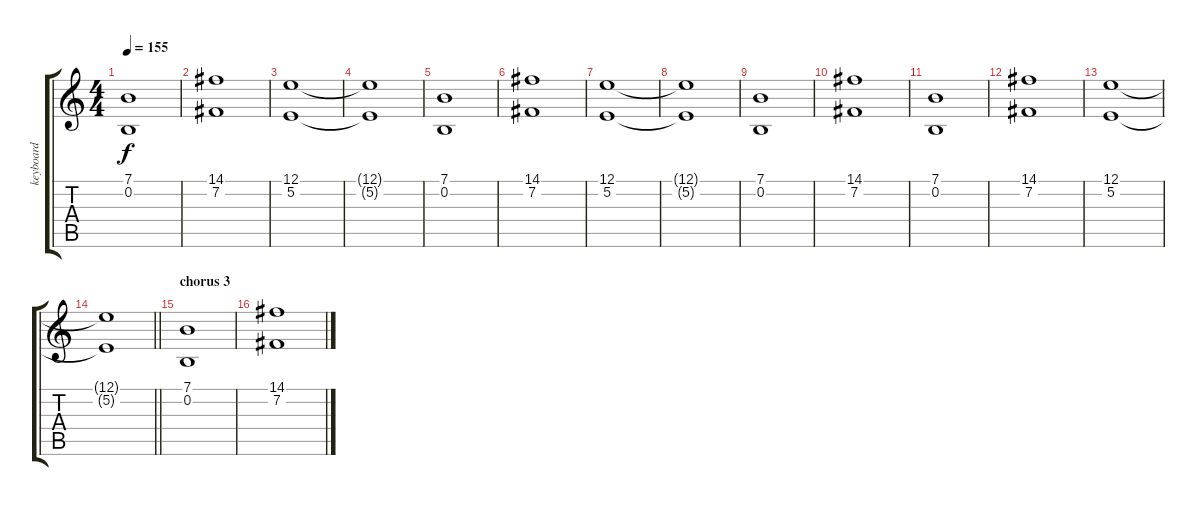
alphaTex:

\track ("keyboard" "keyboard") {instrument brightacousticpiano}
\staff {score tabs}
\tuning (E4 B3 G3 D3 A2 E2) {hide}
\ts (4 4)
\tempo 155
\clef g2
\ks c
(7.1 0.2).1{dy f} |
(14.1 7.2).1 |
(12.1 5.2).1 |
(12.1{t} 5.2{t}).1 |
(7.1 0.2).1 |
(14.1 7.2).1 |
(12.1 5.2).1 |
(12.1{t} 5.2{t}).1 |
(7.1 0.2).1 |
(14.1 7.2).1 |
(7.1 0.2).1 |
(14.1 7.2).1 |
(12.1 5.2).1 |
\barLineRight lightlight
(12.1{t} 5.2{t}).1 |
\section ("" "chorus 3")
(7.1 0.2).1 |
(14.1 7.2).1
